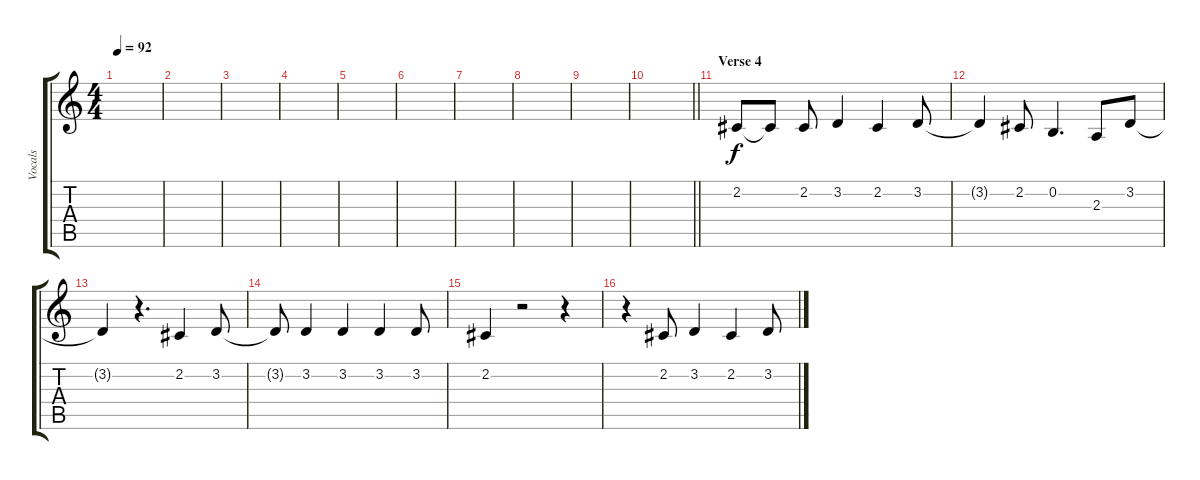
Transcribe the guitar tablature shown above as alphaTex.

\track ("Vocals" "Vocals") {instrument clarinet}
\staff {score tabs}
\tuning (E4 B3 G3 D3 A2 E2) {hide}
\ts (4 4)
\tempo 92
\clef g2
\ks c
|
|
|
|
|
|
|
|
|
\barLineRight lightlight
|
\section ("" "Verse 4")
2.2.8 2.2{t}.8 2.2.8 3.2.4 2.2.4 3.2.8 |
3.2{t}.4 2.2.8 0.2.4{d} 2.3.8 3.2.8 |
3.2{t}.4 r.4{d} 2.2.4 3.2.8 |
3.2{t}.8 3.2.4 3.2.4 3.2.4 3.2.8 |
2.2.4 r.2 r.4 |
r.4 2.2.8 3.2.4 2.2.4 3.2.8
